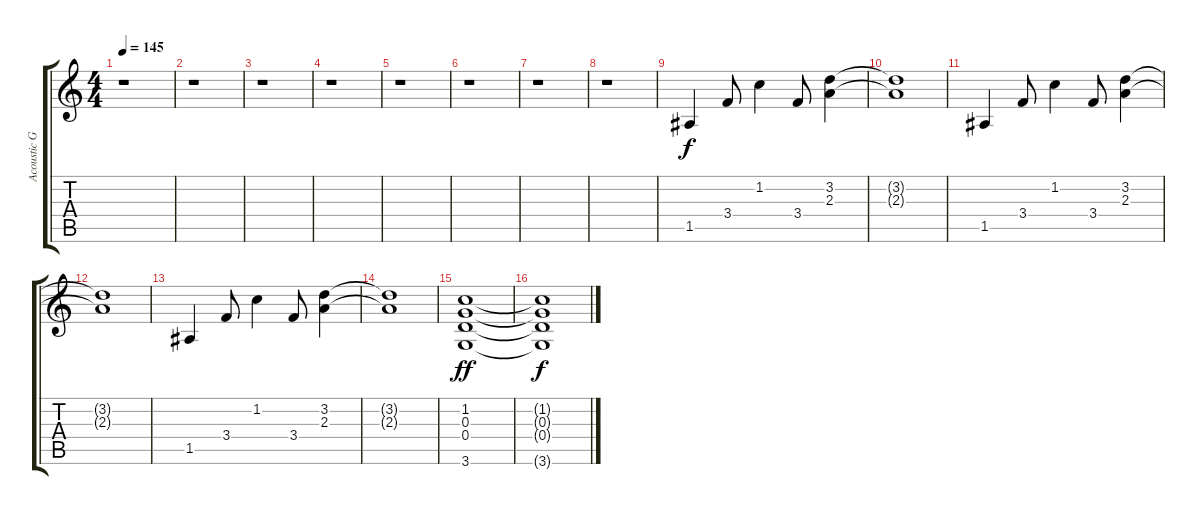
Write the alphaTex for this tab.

\track ("Acoustic Guitar" "Acoustic G") {instrument acousticguitarsteel}
\staff {score tabs}
\tuning (E4 B3 G3 D3 A2 E2) {hide}
\ts (4 4)
\tempo 145
\clef g2
\ks c
r.1{dy f} |
r.1 |
r.1 |
r.1 |
r.1 |
r.1 |
r.1 |
r.1 |
1.5.4 3.4.8 1.2.4 3.4.8 (3.2 2.3).4 |
(3.2{t} 2.3{t}).1 |
1.5.4 3.4.8 1.2.4 3.4.8 (3.2 2.3).4 |
(3.2{t} 2.3{t}).1 |
1.5.4 3.4.8 1.2.4 3.4.8 (3.2 2.3).4 |
(3.2{t} 2.3{t}).1 |
(1.2 0.3 0.4 3.6).1{dy ff} |
(1.2{t} 0.3{t} 0.4{t} 3.6{t}).1{dy f}
